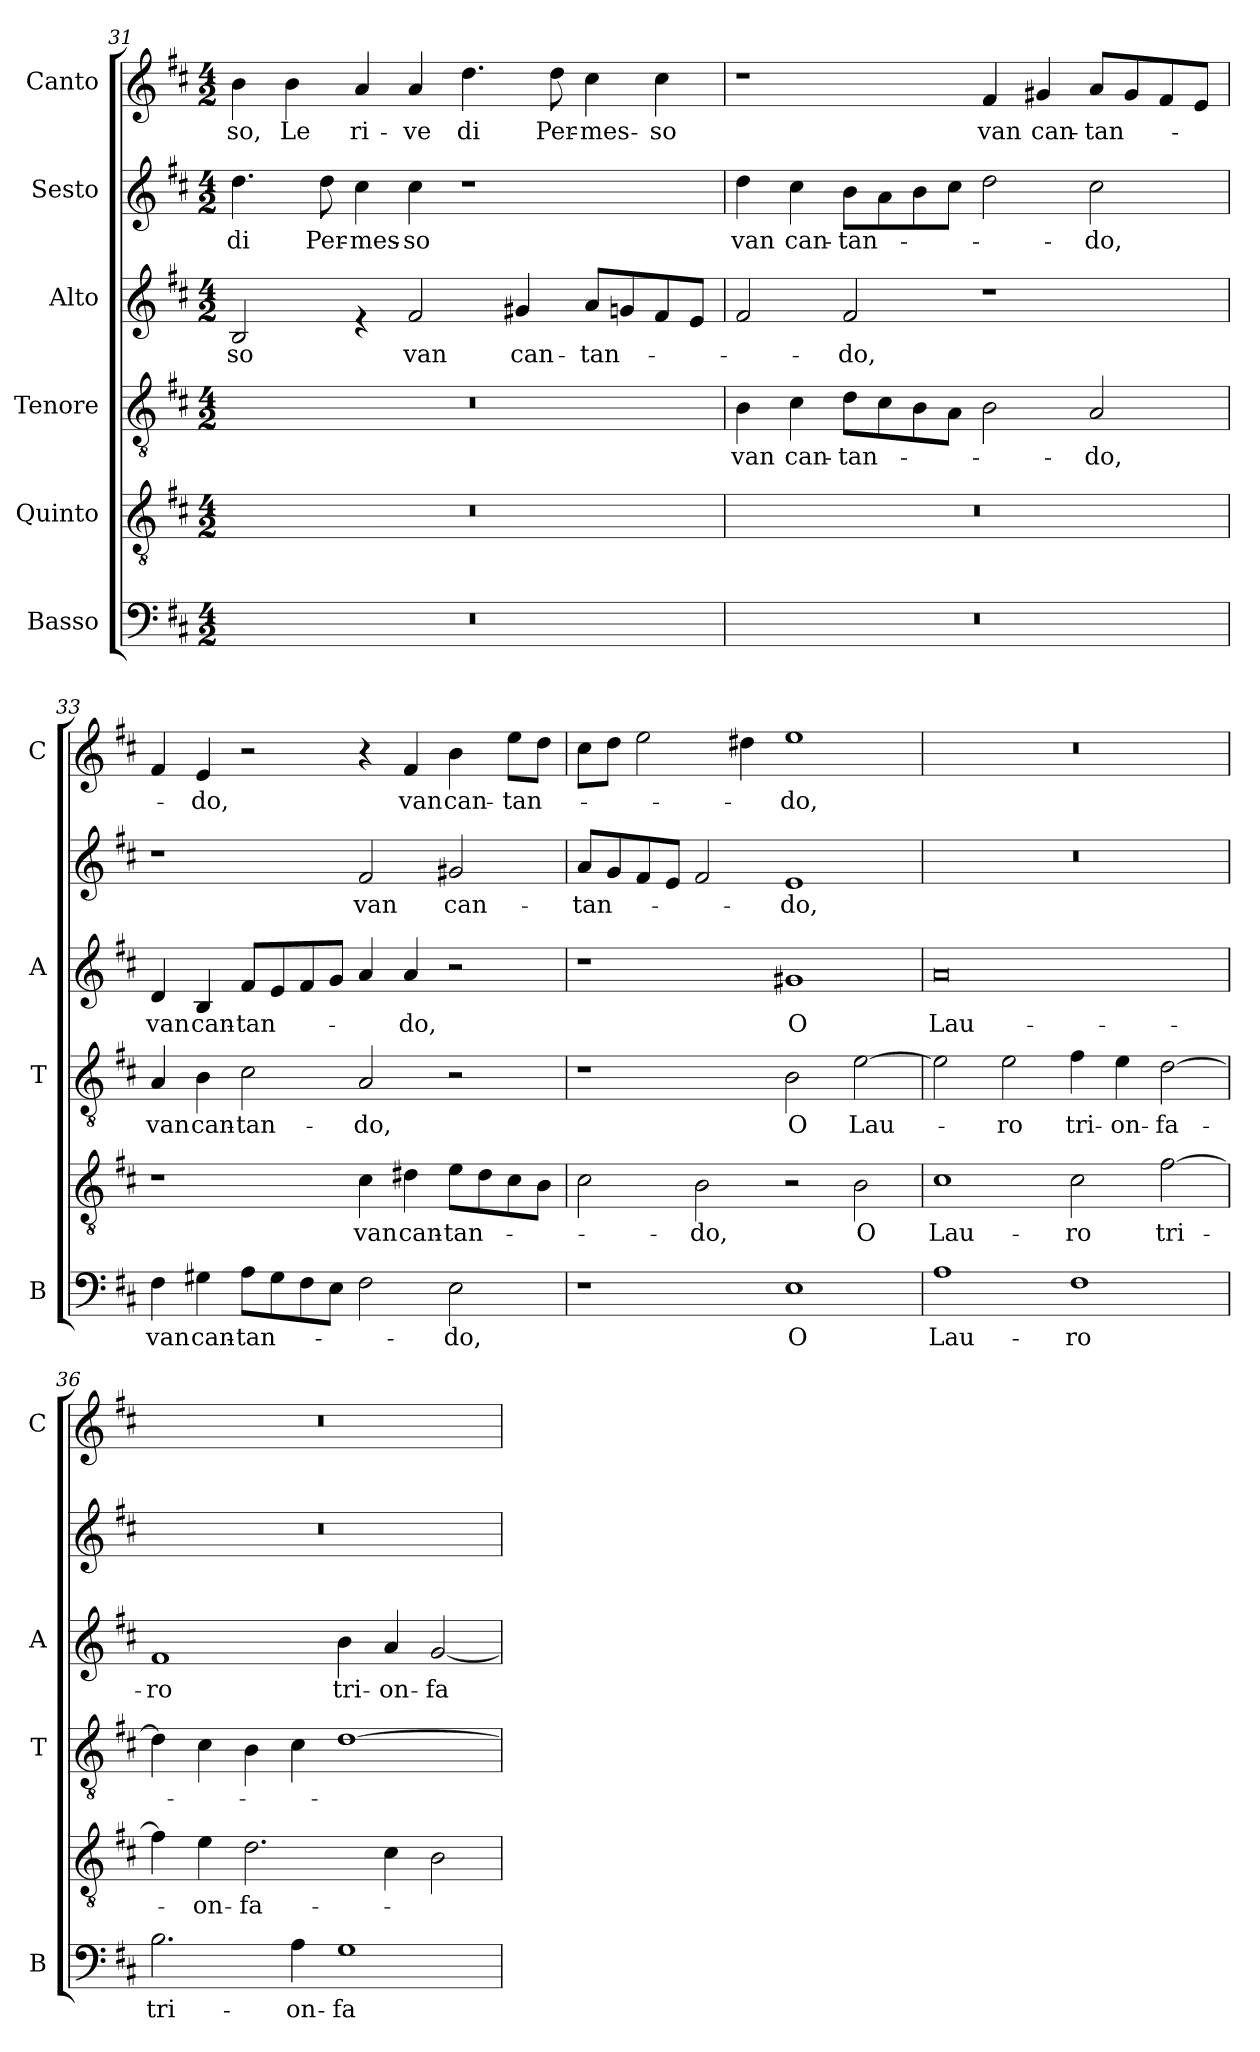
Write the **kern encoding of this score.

**kern	**text	**kern	**text	**kern	**text	**kern	**text	**kern	**text	**kern	**text
*part6	*part6	*part5	*part5	*part4	*part4	*part3	*part3	*part2	*part2	*part1	*part1
*staff6	*staff6	*staff5	*staff5	*staff4	*staff4	*staff3	*staff3	*staff2	*staff2	*staff1	*staff1
*I"Basso	*	*I"Quinto	*	*I"Tenore	*	*I"Alto	*	*I"Sesto	*	*I"Canto	*
*I'B	*	*	*	*I'T	*	*I'A	*	*	*	*I'C	*
!!LO:LB:g=z
*clefF4	*	*clefGv2	*	*clefGv2	*	*clefG2	*	*clefG2	*	*clefG2	*
*k[f#c#]	*	*k[f#c#]	*	*k[f#c#]	*	*k[f#c#]	*	*k[f#c#]	*	*k[f#c#]	*
*D:	*	*D:	*	*D:	*	*D:	*	*D:	*	*D:	*
*M4/2	*	*M4/2	*	*M4/2	*	*M4/2	*	*M4/2	*	*M4/2	*
=31	=31	=31	=31	=31	=31	=31	=31	=31	=31	=31	=31
!	!	!	!	!	!	!	!LO:LY:b	!	!LO:LY:b	!	!LO:LY:b
0r	.	0r	.	0r	.	2B/	-so	4.dd\	di	4b\	-so,
!	!	!	!	!	!	!	!	!	!	!	!LO:LY:b
.	.	.	.	.	.	.	.	.	.	4b\	Le
!	!	!	!	!	!	!	!	!	!LO:LY:b	!	!
.	.	.	.	.	.	.	.	8dd\	Per-	.	.
!	!	!	!	!	!	!	!	!	!LO:LY:b	!	!LO:LY:b
.	.	.	.	.	.	4rd	.	4cc#\	-mes-	4a/	ri-
!	!	!	!	!	!	!	!LO:LY:b	!	!LO:LY:b	!	!LO:LY:b
.	.	.	.	.	.	2f#/	van	4cc#\	-so	4a/	-ve
!	!	!	!	!	!	!	!	!	!	!	!LO:LY:b
.	.	.	.	.	.	.	.	1r	.	4.dd\	di
!	!	!	!	!	!	!	!LO:LY:b	!	!	!	!
.	.	.	.	.	.	4g#X/	can-	.	.	.	.
!	!	!	!	!	!	!	!	!	!	!	!LO:LY:b
.	.	.	.	.	.	.	.	.	.	8dd\	Per-
!	!	!	!	!	!	!	!LO:LY:b	!	!	!	!LO:LY:b
.	.	.	.	.	.	8a/L	-tan-	.	.	4cc#\	-mes-
.	.	.	.	.	.	8gn/	.	.	.	.	.
!	!	!	!	!	!	!	!	!	!	!	!LO:LY:b
.	.	.	.	.	.	8f#/	.	.	.	4cc#\	-so
.	.	.	.	.	.	8e/J	.	.	.	.	.
=32	=32	=32	=32	=32	=32	=32	=32	=32	=32	=32	=32
!	!	!	!	!	!LO:LY:b	!	!	!	!LO:LY:b	!	!
0r	.	0r	.	4B\	van	2f#/	.	4dd\	van	1r	.
!	!	!	!	!	!LO:LY:b	!	!	!	!LO:LY:b	!	!
.	.	.	.	4c#\	can-	.	.	4cc#\	can-	.	.
!	!	!	!	!	!LO:LY:b	!	!LO:LY:b	!	!LO:LY:b	!	!
.	.	.	.	8d\L	-tan-	2f#/	-do,	8b\L	-tan-	.	.
.	.	.	.	8c#\	.	.	.	8a\	.	.	.
.	.	.	.	8B\	.	.	.	8b\	.	.	.
.	.	.	.	8A\J	.	.	.	8cc#\J	.	.	.
!	!	!	!	!	!	!	!	!	!	!	!LO:LY:b
.	.	.	.	2B\	.	1r	.	2dd\	.	4f#/	van
!	!	!	!	!	!	!	!	!	!	!	!LO:LY:b
.	.	.	.	.	.	.	.	.	.	4g#X/	can-
!	!	!	!	!	!LO:LY:b	!	!	!	!LO:LY:b	!	!LO:LY:b
.	.	.	.	2A/	-do,	.	.	2cc#\	-do,	8a/L	-tan-
.	.	.	.	.	.	.	.	.	.	8g#/	.
.	.	.	.	.	.	.	.	.	.	8f#/	.
.	.	.	.	.	.	.	.	.	.	8e/J	.
=33	=33	=33	=33	=33	=33	=33	=33	=33	=33	=33	=33
!	!LO:LY:b	!	!	!	!LO:LY:b	!	!LO:LY:b	!	!	!	!
4F#\	van	1r	.	4A/	van	4d/	van	1r	.	4f#/	.
!	!LO:LY:b	!	!	!	!LO:LY:b	!	!LO:LY:b	!	!	!	!LO:LY:b
4G#X\	can-	.	.	4B\	can-	4B/	can-	.	.	4e/	-do,
!	!LO:LY:b	!	!	!	!LO:LY:b	!	!LO:LY:b	!	!	!	!
8A\L	-tan-	.	.	2c#i\	-tan-	8f#/L	-tan-	.	.	2r	.
8G#\	.	.	.	.	.	8e/	.	.	.	.	.
8F#\	.	.	.	.	.	8f#/	.	.	.	.	.
8E\J	.	.	.	.	.	8g/J	.	.	.	.	.
!	!	!	!LO:LY:b	!	!LO:LY:b	!	!	!	!LO:LY:b	!	!
2F#\	.	4c#\	van	2A/	-do,	4a/	.	2f#/	van	4r	.
!	!	!	!LO:LY:b	!	!	!	!LO:LY:b	!	!	!	!LO:LY:b
.	.	4d#X\	can-	.	.	4a/	-do,	.	.	4f#/	van
!	!LO:LY:b	!	!LO:LY:b	!	!	!	!	!	!LO:LY:b	!	!LO:LY:b
2E\	-do,	8e\L	-tan-	2r	.	2r	.	2g#X/	can-	4b\	can-
.	.	8d#\	.	.	.	.	.	.	.	.	.
!	!	!	!	!	!	!	!	!	!	!	!LO:LY:b
.	.	8c#\	.	.	.	.	.	.	.	8ee\L	-tan-
.	.	8B\J	.	.	.	.	.	.	.	8dd\J	.
=34	=34	=34	=34	=34	=34	=34	=34	=34	=34	=34	=34
!	!	!	!	!	!	!	!	!	!LO:LY:b	!	!
1r	.	2c#\	.	1r	.	1r	.	8a/L	-tan-	8cc#\L	.
.	.	.	.	.	.	.	.	8g/	.	8dd\J	.
.	.	.	.	.	.	.	.	8f#/	.	2ee\	.
.	.	.	.	.	.	.	.	8e/J	.	.	.
!	!	!	!LO:LY:b	!	!	!	!	!	!	!	!
.	.	2B\	-do,	.	.	.	.	2f#/	.	.	.
.	.	.	.	.	.	.	.	.	.	4dd#X\	.
!	!LO:LY:b	!	!	!	!LO:LY:b	!	!LO:LY:b	!	!LO:LY:b	!	!LO:LY:b
1E	O	2r	.	2B\	O	1g#X	O	1e	-do,	1ee	-do,
!	!	!	!LO:LY:b	!	!LO:LY:b	!	!	!	!	!	!
.	.	2B\	O	[2e\	Lau-	.	.	.	.	.	.
!!LO:PB:g=z
=35	=35	=35	=35	=35	=35	=35	=35	=35	=35	=35	=35
!	!LO:LY:b	!	!LO:LY:b	!	!	!	!LO:LY:b	!	!	!	!
1A	Lau-	1c#	Lau-	2e\]	.	0a	Lau-	0r	.	0r	.
!	!	!	!	!	!LO:LY:b	!	!	!	!	!	!
.	.	.	.	2e\	-ro	.	.	.	.	.	.
!	!LO:LY:b	!	!LO:LY:b	!	!LO:LY:b	!	!	!	!	!	!
1F#	-ro	2c#\	-ro	4f#\	tri-	.	.	.	.	.	.
!	!	!	!	!	!LO:LY:b	!	!	!	!	!	!
.	.	.	.	4e\	-on-	.	.	.	.	.	.
!	!	!	!LO:LY:b	!	!LO:LY:b	!	!	!	!	!	!
.	.	[2f#\	tri-	[2d\	-fa-	.	.	.	.	.	.
=36	=36	=36	=36	=36	=36	=36	=36	=36	=36	=36	=36
!	!LO:LY:b	!	!	!	!	!	!LO:LY:b	!	!	!	!
2.B\	tri-	4f#\]	.	4d\]	.	1f#	-ro	0r	.	0r	.
!	!	!	!LO:LY:b	!	!	!	!	!	!	!	!
.	.	4e\	-on-	4c#\	.	.	.	.	.	.	.
!	!	!	!LO:LY:b	!	!	!	!	!	!	!	!
.	.	2.d\	-fa-	4B\	.	.	.	.	.	.	.
!	!LO:LY:b	!	!	!	!	!	!	!	!	!	!
4A\	-on-	.	.	4c#\	.	.	.	.	.	.	.
!	!LO:LY:b	!	!	!	!	!	!LO:LY:b	!	!	!	!
1G	-fa-	.	.	[1d	.	4b\	tri-	.	.	.	.
!	!	!	!	!	!	!	!LO:LY:b	!	!	!	!
.	.	4c#\	.	.	.	4a/	-on-	.	.	.	.
!	!	!	!	!	!	!	!LO:LY:b	!	!	!	!
.	.	2B\	.	.	.	[2g/	-fa-	.	.	.	.
=	=	=	=	=	=	=	=	=	=	=	=
*-	*-	*-	*-	*-	*-	*-	*-	*-	*-	*-	*-
